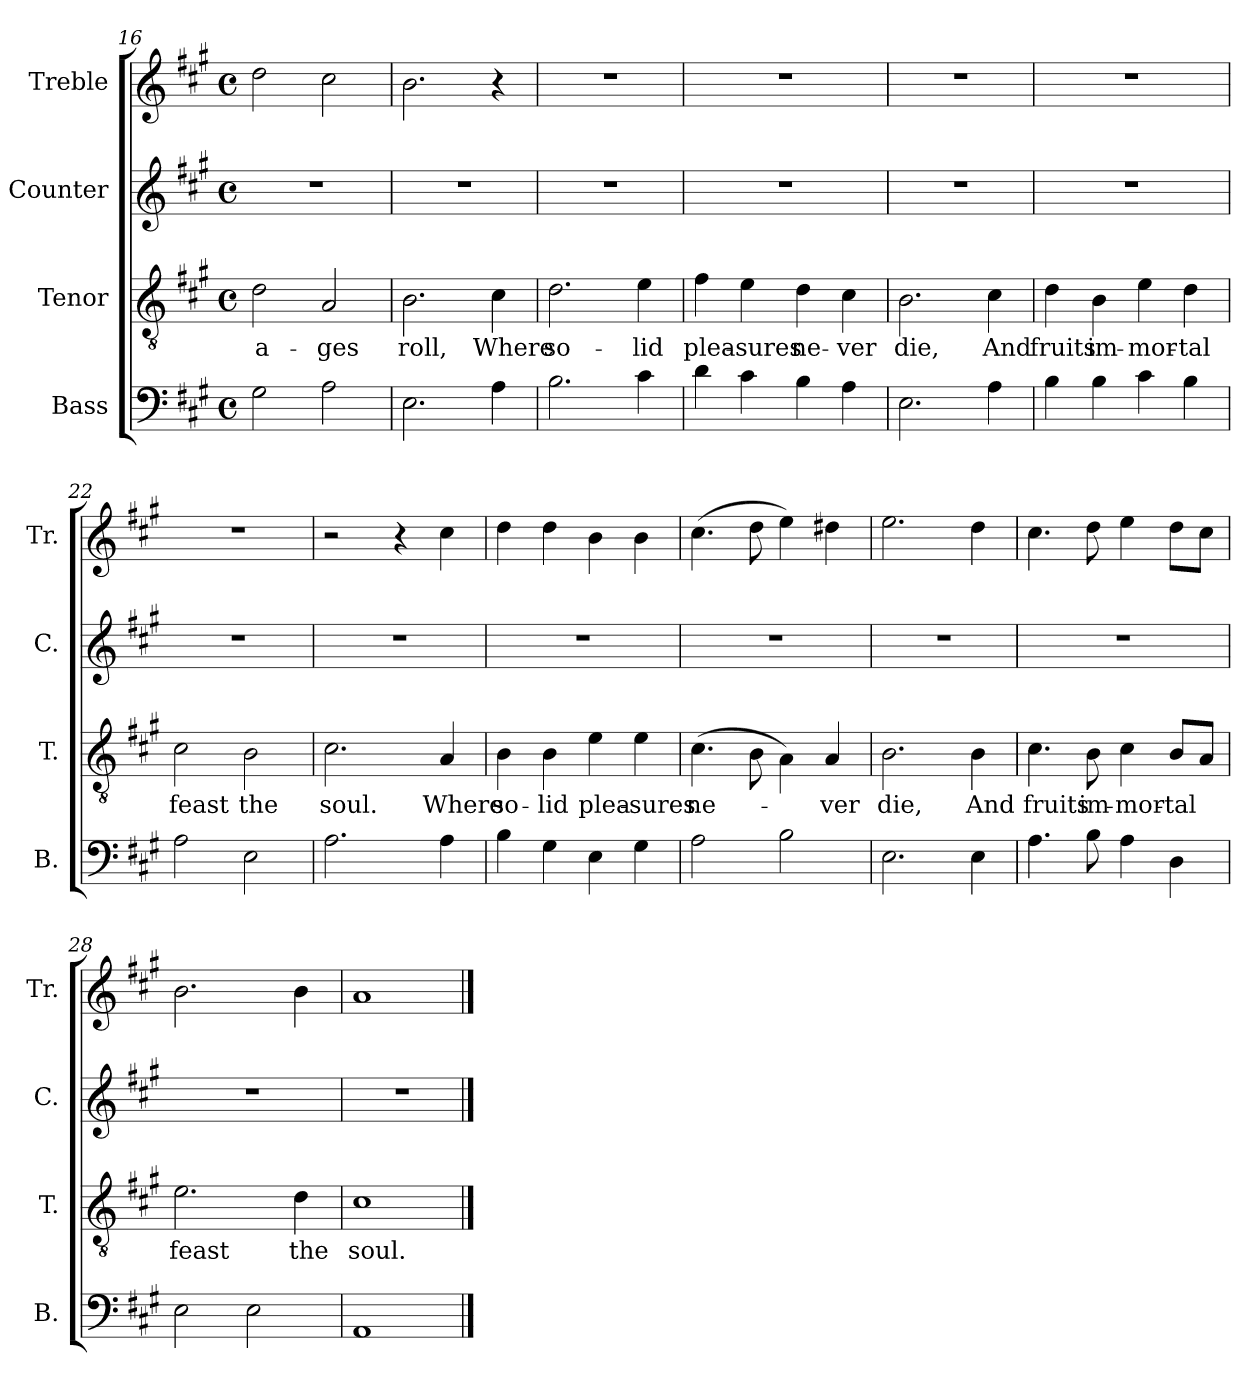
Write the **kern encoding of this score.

**kern	**kern	**text	**kern	**kern
*part4	*part3	*part3	*part2	*part1
*staff4	*staff3	*staff3	*staff2	*staff1
*I"Bass	*I"Tenor	*	*I"Counter	*I"Treble
*I'B.	*I'T.	*	*I'C.	*I'Tr.
*clefF4	*clefGv2	*	*clefG2	*clefG2
*k[f#c#g#]	*k[f#c#g#]	*	*k[f#c#g#]	*k[f#c#g#]
*M4/4	*M4/4	*	*M4/4	*M4/4
*met(c)	*met(c)	*	*met(c)	*met(c)
=16	=16	=16	=16	=16
2G#\	2d\	a-	1r	2dd\
2A\	2A/	-ges	.	2cc#\
=17	=17	=17	=17	=17
2.E\	2.B\	roll,	1r	2.b\
4A\	4c#\	Where	.	4r
=18	=18	=18	=18	=18
2.B\	2.d\	so-	1r	1r
4c#\	4e\	-lid	.	.
=19	=19	=19	=19	=19
4d\	4f#\	plea-	1r	1r
4c#\	4e\	-sures	.	.
4B\	4d\	ne-	.	.
4A\	4c#\	-ver	.	.
=20	=20	=20	=20	=20
2.E\	2.B\	die,	1r	1r
4A\	4c#\	And	.	.
=21	=21	=21	=21	=21
4B\	4d\	fruits	1r	1r
4B\	4B\	im-	.	.
4c#\	4e\	-mor-	.	.
4B\	4d\	-tal	.	.
=22	=22	=22	=22	=22
2A\	2c#\	feast	1r	1r
2E\	2B\	the	.	.
=23	=23	=23	=23	=23
2.A\	2.c#\	soul.	1r	2r
.	.	.	.	4r
4A\	4A/	Where	.	4cc#\
=24	=24	=24	=24	=24
4B\	4B\	so-	1r	4dd\
4G#\	4B\	-lid	.	4dd\
4E\	4e\	plea-	.	4b\
4G#\	4e\	-sures	.	4b\
=25	=25	=25	=25	=25
2A\	(4.c#\	ne-	1r	(4.cc#\
.	8B\	.	.	8dd\
2B\	4A\)	.	.	4ee\)
.	4A/	-ver	.	4dd#X\
=26	=26	=26	=26	=26
2.E\	2.B\	die,	1r	2.ee\
4E\	4B\	And	.	4dd\
=27	=27	=27	=27	=27
4.A\	4.c#\	fruits	1r	4.cc#\
8B\	8B\	im-	.	8dd\
4A\	4c#\	-mor-	.	4ee\
4D\	8B/L	-tal	.	8dd\L
.	8A/J	.	.	8cc#\J
=28	=28	=28	=28	=28
2E\	2.e\	feast	1r	2.b\
2E\	.	.	.	.
.	4d\	the	.	4b\
=29	=29	=29	=29	=29
1AA	1c#	soul.	1r	1a
==	==	==	==	==
*-	*-	*-	*-	*-
